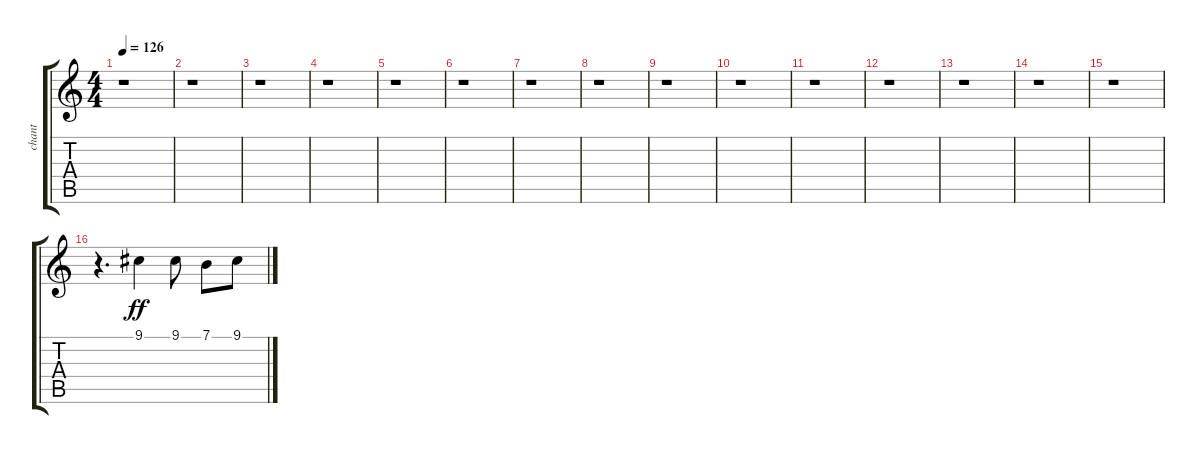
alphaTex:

\track ("chant" "chant") {instrument trumpet}
\staff {score tabs}
\tuning (E4 B3 G3 D3 A2 E2) {hide}
\ts (4 4)
\tempo 126
\clef g2
\ks c
r.1{dy ff} |
r.1 |
r.1 |
r.1 |
r.1 |
r.1 |
r.1 |
r.1 |
r.1 |
r.1 |
r.1 |
r.1 |
r.1 |
r.1 |
r.1 |
r.4{d} 9.1.4 9.1.8 7.1.8 9.1.8
